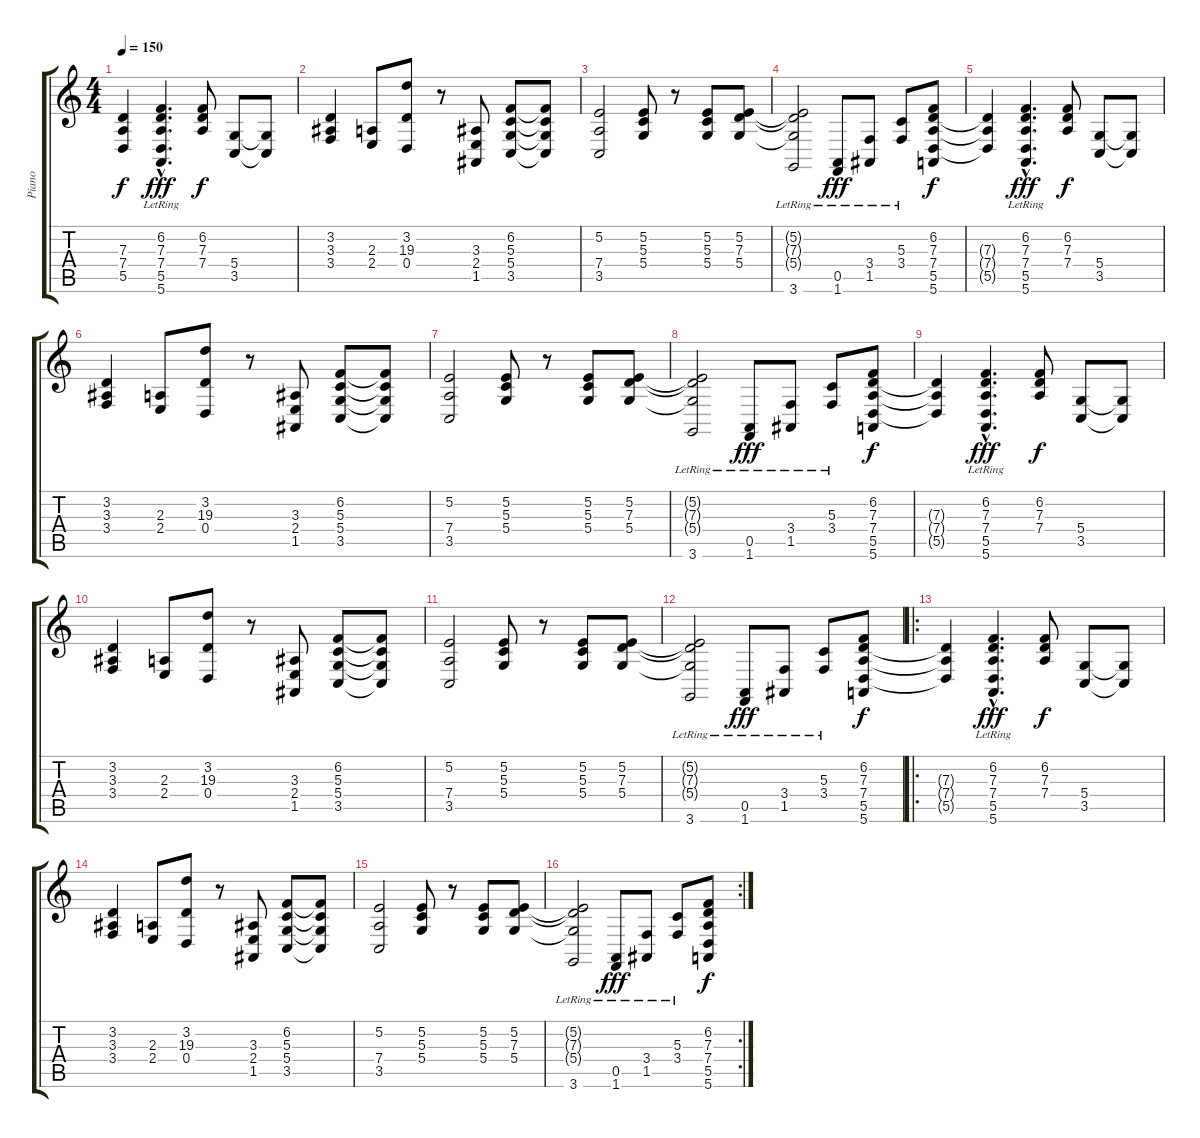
\track ("Piano" "Piano") {instrument acousticgrandpiano}
\staff {score tabs}
\tuning (E4 B3 G3 D3 A2 E2) {hide}
\ts (4 4)
\tempo 150
\clef g2
\ks c
(7.3{t} 7.4{t} 5.5{t}).4{dy f} (6.2{hac lr} 7.3{hac lr} 7.4{hac lr} 5.5{hac lr} 5.6{hac lr}).4{d dy fff} (6.2 7.3 7.4).8{dy f} (5.4 3.5).8 (5.4{t} 3.5{t}).8 |
(3.2 3.3 3.4).4 (2.3 2.4).8 (3.2 19.3 0.4).8 r.8 (3.3 2.4 1.5).8 (6.2 5.3 5.4 3.5).8 (6.2{t} 5.3{t} 5.4{t} 3.5{t}).8 |
(5.2 7.4 3.5).2 (5.2 5.3 5.4).8 r.8 (5.2 5.3 5.4).8 (5.2 7.3 5.4).8 |
(5.2{t} 7.3{t} 5.4{t} 3.6{lr}).2 (0.5{lr} 1.6{lr}).8{dy fff} (3.4{lr} 1.5{lr}).8 (5.3{lr} 3.4{lr}).8 (6.2 7.3 7.4 5.5 5.6).8{dy f} |
(7.3{t} 7.4{t} 5.5{t}).4 (6.2{hac lr} 7.3{hac lr} 7.4{hac lr} 5.5{hac lr} 5.6{hac lr}).4{d dy fff} (6.2 7.3 7.4).8{dy f} (5.4 3.5).8 (5.4{t} 3.5{t}).8 |
(3.2 3.3 3.4).4 (2.3 2.4).8 (3.2 19.3 0.4).8 r.8 (3.3 2.4 1.5).8 (6.2 5.3 5.4 3.5).8 (6.2{t} 5.3{t} 5.4{t} 3.5{t}).8 |
(5.2 7.4 3.5).2 (5.2 5.3 5.4).8 r.8 (5.2 5.3 5.4).8 (5.2 7.3 5.4).8 |
(5.2{t} 7.3{t} 5.4{t} 3.6{lr}).2 (0.5{lr} 1.6{lr}).8{dy fff} (3.4{lr} 1.5{lr}).8 (5.3{lr} 3.4{lr}).8 (6.2 7.3 7.4 5.5 5.6).8{dy f} |
(7.3{t} 7.4{t} 5.5{t}).4 (6.2{hac lr} 7.3{hac lr} 7.4{hac lr} 5.5{hac lr} 5.6{hac lr}).4{d dy fff} (6.2 7.3 7.4).8{dy f} (5.4 3.5).8 (5.4{t} 3.5{t}).8 |
(3.2 3.3 3.4).4 (2.3 2.4).8 (3.2 19.3 0.4).8 r.8 (3.3 2.4 1.5).8 (6.2 5.3 5.4 3.5).8 (6.2{t} 5.3{t} 5.4{t} 3.5{t}).8 |
(5.2 7.4 3.5).2 (5.2 5.3 5.4).8 r.8 (5.2 5.3 5.4).8 (5.2 7.3 5.4).8 |
(5.2{t} 7.3{t} 5.4{t} 3.6{lr}).2 (0.5{lr} 1.6{lr}).8{dy fff} (3.4{lr} 1.5{lr}).8 (5.3{lr} 3.4{lr}).8 (6.2 7.3 7.4 5.5 5.6).8{dy f} |
\ro
(7.3{t} 7.4{t} 5.5{t}).4 (6.2{hac lr} 7.3{hac lr} 7.4{hac lr} 5.5{hac lr} 5.6{hac lr}).4{d dy fff} (6.2 7.3 7.4).8{dy f} (5.4 3.5).8 (5.4{t} 3.5{t}).8 |
(3.2 3.3 3.4).4 (2.3 2.4).8 (3.2 19.3 0.4).8 r.8 (3.3 2.4 1.5).8 (6.2 5.3 5.4 3.5).8 (6.2{t} 5.3{t} 5.4{t} 3.5{t}).8 |
(5.2 7.4 3.5).2 (5.2 5.3 5.4).8 r.8 (5.2 5.3 5.4).8 (5.2 7.3 5.4).8 |
\rc 2
(5.2{t} 7.3{t} 5.4{t} 3.6{lr}).2 (0.5{lr} 1.6{lr}).8{dy fff} (3.4{lr} 1.5{lr}).8 (5.3{lr} 3.4{lr}).8 (6.2 7.3 7.4 5.5 5.6).8{dy f}
